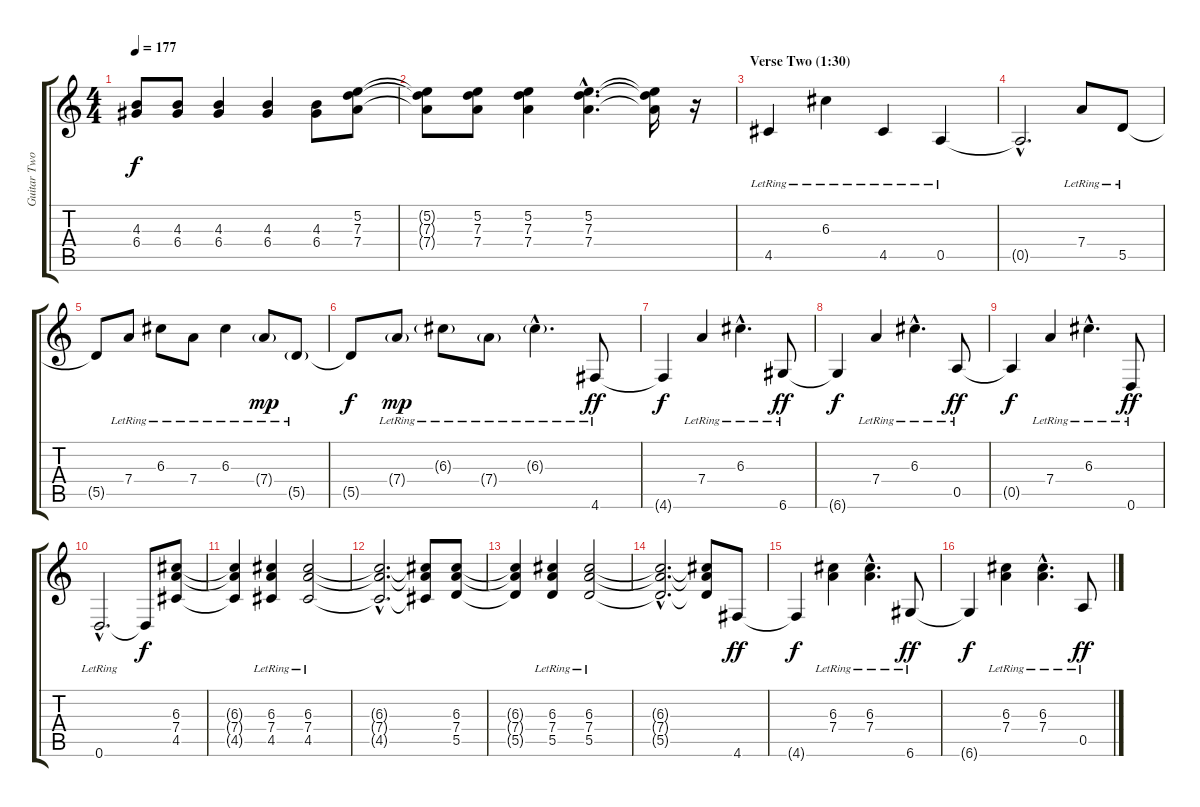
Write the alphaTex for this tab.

\track ("Guitar Two" "Guitar Two") {instrument overdrivenguitar}
\staff {score tabs}
\tuning (E4 B3 G3 D3 A2 D2) {hide}
\ts (4 4)
\tempo 177
\clef g2
\ks c
(4.3{t} 6.4{t}).8{dy f} (4.3 6.4).8 (4.3 6.4).4 (4.3 6.4).4 (4.3 6.4).8 (5.2 7.3 7.4).8 |
(5.2{t} 7.3{t} 7.4{t}).8 (5.2 7.3 7.4).8 (5.2 7.3 7.4).4 (5.2{hac} 7.3{hac} 7.4{hac}).4{d} (5.2{t} 7.3{t} 7.4{t}).16 r.16 |
\section ("" "Verse Two (1:30)")
4.5{lr}.4{instrument electricguitarjazz} 6.3{lr}.4 4.5{lr}.4 0.5{lr}.4 |
0.5{hac t}.2{d instrument electricguitarjazz} 7.4{lr}.8 5.5{lr}.8 |
5.5{t}.8{instrument electricguitarjazz} 7.4{lr}.8 6.3{lr}.8 7.4{lr}.8 6.3{lr}.4 7.4{g lr}.8{dy mp} 5.5{g lr}.8 |
5.5{t}.8{dy f instrument electricguitarjazz} 7.4{g lr}.8{dy mp} 6.3{g lr}.8 7.4{g lr}.8 6.3{g hac lr}.4{d} 4.6{lr}.8{dy ff} |
4.6{t}.4{dy f instrument electricguitarjazz} 7.4{lr}.4 6.3{hac lr}.4{d} 6.6{lr}.8{dy ff} |
6.6{t}.4{dy f instrument electricguitarjazz} 7.4{lr}.4 6.3{hac lr}.4{d} 0.5{lr}.8{dy ff} |
0.5{t}.4{dy f instrument electricguitarjazz} 7.4{lr}.4 6.3{hac lr}.4{d} 0.6{lr}.8{dy ff} |
0.6{hac lr}.2{d instrument electricguitarjazz} 0.6{t}.8{dy f} (6.3 7.4 4.5).8 |
(6.3{t} 7.4{t} 4.5{t}).4{instrument electricguitarjazz} (6.3{lr} 7.4{lr} 4.5{lr}).4 (6.3{lr} 7.4{lr} 4.5{lr}).2 |
(6.3{hac t} 7.4{hac t} 4.5{hac t}).2{d instrument electricguitarjazz} (6.3{t} 7.4{t} 4.5{t}).8 (6.3 7.4 5.5).8 |
(6.3{t} 7.4{t} 5.5{t}).4{instrument electricguitarjazz} (6.3{lr} 7.4{lr} 5.5{lr}).4 (6.3{lr} 7.4{lr} 5.5{lr}).2 |
(6.3{hac t} 7.4{hac t} 5.5{hac t}).2{d instrument electricguitarjazz} (6.3{t} 7.4{t} 5.5{t}).8 4.6.8{dy ff} |
4.6{t}.4{dy f instrument electricguitarjazz} (6.3{lr} 7.4{lr}).4 (6.3{hac lr} 7.4{hac lr}).4{d} 6.6{lr}.8{dy ff} |
6.6{t}.4{dy f instrument electricguitarjazz} (6.3{lr} 7.4{lr}).4 (6.3{hac lr} 7.4{hac lr}).4{d} 0.5{lr}.8{dy ff}
